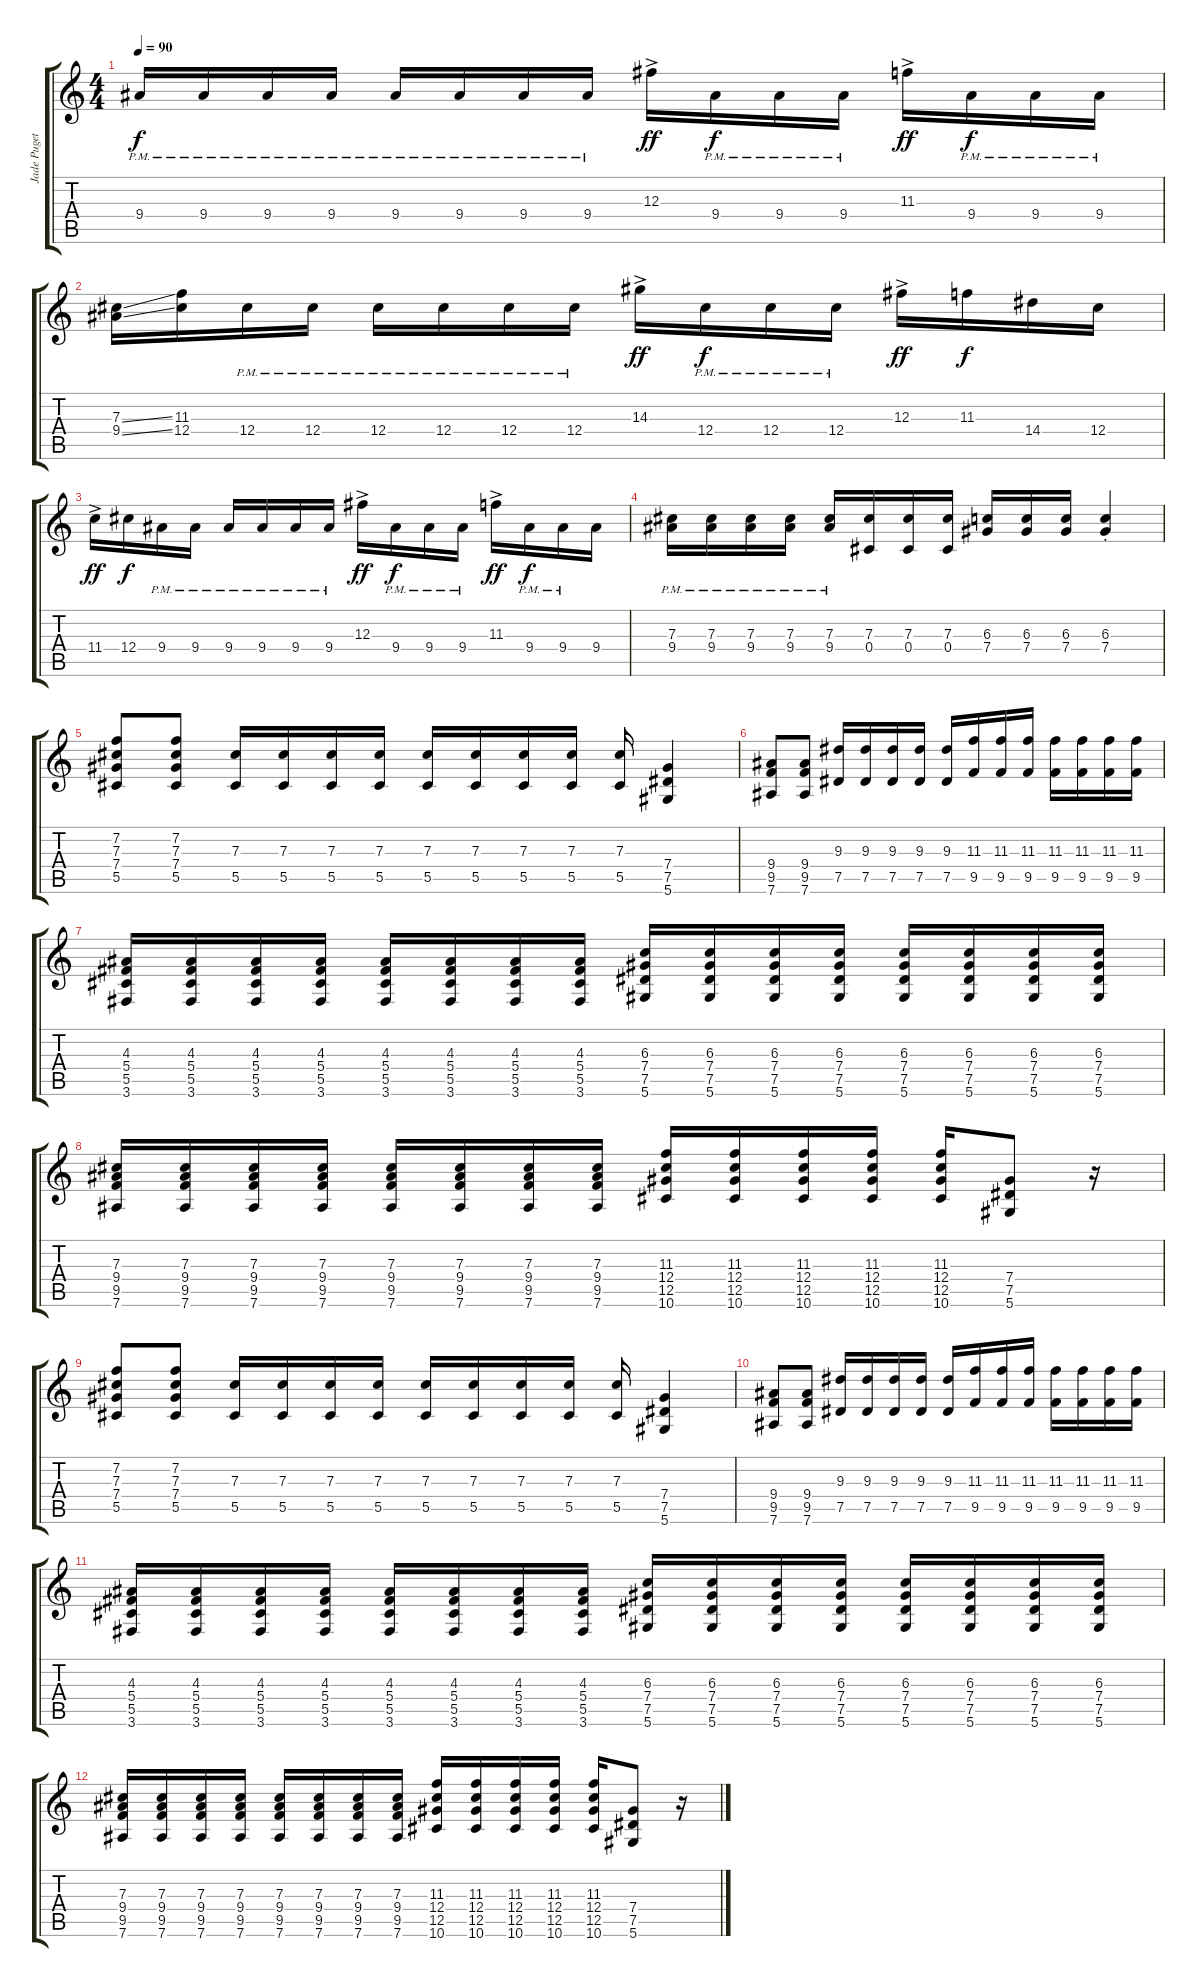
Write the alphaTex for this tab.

\track ("Jade Puget" "Jade Puget") {instrument overdrivenguitar}
\staff {score tabs}
\tuning (Eb4 Bb3 Gb3 Db3 Ab2 Eb2) {hide}
\ts (4 4)
\tempo 90
\clef g2
\ks c
9.4{pm}.16{dy f} 9.4{pm}.16 9.4{pm}.16 9.4{pm}.16 9.4{pm}.16 9.4{pm}.16 9.4{pm}.16 9.4{pm}.16 12.3{ac}.16{dy ff} 9.4{pm}.16{dy f} 9.4{pm}.16 9.4{pm}.16 11.3{ac}.16{dy ff} 9.4{pm}.16{dy f} 9.4{pm}.16 9.4{pm}.16 |
(7.3{ss} 9.4{ss}).16 (11.3 12.4).16 12.4{pm}.16 12.4{pm}.16 12.4{pm}.16 12.4{pm}.16 12.4{pm}.16 12.4{pm}.16 14.3{ac}.16{dy ff} 12.4{pm}.16{dy f} 12.4{pm}.16 12.4{pm}.16 12.3{ac}.16{dy ff} 11.3.16{dy f} 14.4.16 12.4.16 |
11.4{ac}.16{dy ff} 12.4.16{dy f} 9.4{pm}.16 9.4{pm}.16 9.4{pm}.16 9.4{pm}.16 9.4{pm}.16 9.4{pm}.16 12.3{ac}.16{dy ff} 9.4{pm}.16{dy f} 9.4{pm}.16 9.4{pm}.16 11.3{ac}.16{dy ff} 9.4{pm}.16{dy f} 9.4{pm}.16 9.4.16 |
(7.3{pm} 9.4{pm}).16 (7.3{pm} 9.4{pm}).16 (7.3{pm} 9.4{pm}).16 (7.3{pm} 9.4{pm}).16 (7.3{pm} 9.4{pm}).16 (7.3 0.4).16 (7.3 0.4).16 (7.3 0.4).16 (6.3 7.4).16 (6.3 7.4).16 (6.3 7.4).16 (6.3{st} 7.4).4 |
(7.2 7.3 7.4 5.5).8 (7.2 7.3 7.4 5.5).8 (7.3 5.5).16 (7.3 5.5).16 (7.3 5.5).16 (7.3 5.5).16 (7.3 5.5).16 (7.3 5.5).16 (7.3 5.5).16 (7.3 5.5).16 (7.3 5.5).16 (7.4 7.5 5.6).4 |
(9.4 9.5 7.6).8 (9.4 9.5 7.6).8 (9.3 7.5).16 (9.3 7.5).16 (9.3 7.5).16 (9.3 7.5).16 (9.3 7.5).16 (11.3 9.5).16 (11.3 9.5).16 (11.3 9.5).16 (11.3 9.5).16 (11.3 9.5).16 (11.3 9.5).16 (11.3 9.5).16 |
(4.3 5.4 5.5 3.6).16 (4.3 5.4 5.5 3.6).16 (4.3 5.4 5.5 3.6).16 (4.3 5.4 5.5 3.6).16 (4.3 5.4 5.5 3.6).16 (4.3 5.4 5.5 3.6).16 (4.3 5.4 5.5 3.6).16 (4.3 5.4 5.5 3.6).16 (6.3 7.4 7.5 5.6).16 (6.3 7.4 7.5 5.6).16 (6.3 7.4 7.5 5.6).16 (6.3 7.4 7.5 5.6).16 (6.3 7.4 7.5 5.6).16 (6.3 7.4 7.5 5.6).16 (6.3 7.4 7.5 5.6).16 (6.3 7.4 7.5 5.6).16 |
(7.3 9.4 9.5 7.6).16 (7.3 9.4 9.5 7.6).16 (7.3 9.4 9.5 7.6).16 (7.3 9.4 9.5 7.6).16 (7.3 9.4 9.5 7.6).16 (7.3 9.4 9.5 7.6).16 (7.3 9.4 9.5 7.6).16 (7.3 9.4 9.5 7.6).16 (11.3 12.4 12.5 10.6).16 (11.3 12.4 12.5 10.6).16 (11.3 12.4 12.5 10.6).16 (11.3 12.4 12.5 10.6).16 (11.3 12.4 12.5 10.6).16 (7.4 7.5 5.6).8 r.16 |
(7.2 7.3 7.4 5.5).8 (7.2 7.3 7.4 5.5).8 (7.3 5.5).16 (7.3 5.5).16 (7.3 5.5).16 (7.3 5.5).16 (7.3 5.5).16 (7.3 5.5).16 (7.3 5.5).16 (7.3 5.5).16 (7.3 5.5).16 (7.4 7.5 5.6).4 |
(9.4 9.5 7.6).8 (9.4 9.5 7.6).8 (9.3 7.5).16 (9.3 7.5).16 (9.3 7.5).16 (9.3 7.5).16 (9.3 7.5).16 (11.3 9.5).16 (11.3 9.5).16 (11.3 9.5).16 (11.3 9.5).16 (11.3 9.5).16 (11.3 9.5).16 (11.3 9.5).16 |
(4.3 5.4 5.5 3.6).16 (4.3 5.4 5.5 3.6).16 (4.3 5.4 5.5 3.6).16 (4.3 5.4 5.5 3.6).16 (4.3 5.4 5.5 3.6).16 (4.3 5.4 5.5 3.6).16 (4.3 5.4 5.5 3.6).16 (4.3 5.4 5.5 3.6).16 (6.3 7.4 7.5 5.6).16 (6.3 7.4 7.5 5.6).16 (6.3 7.4 7.5 5.6).16 (6.3 7.4 7.5 5.6).16 (6.3 7.4 7.5 5.6).16 (6.3 7.4 7.5 5.6).16 (6.3 7.4 7.5 5.6).16 (6.3 7.4 7.5 5.6).16 |
(7.3 9.4 9.5 7.6).16 (7.3 9.4 9.5 7.6).16 (7.3 9.4 9.5 7.6).16 (7.3 9.4 9.5 7.6).16 (7.3 9.4 9.5 7.6).16 (7.3 9.4 9.5 7.6).16 (7.3 9.4 9.5 7.6).16 (7.3 9.4 9.5 7.6).16 (11.3 12.4 12.5 10.6).16 (11.3 12.4 12.5 10.6).16 (11.3 12.4 12.5 10.6).16 (11.3 12.4 12.5 10.6).16 (11.3 12.4 12.5 10.6).16 (7.4 7.5 5.6).8 r.16
